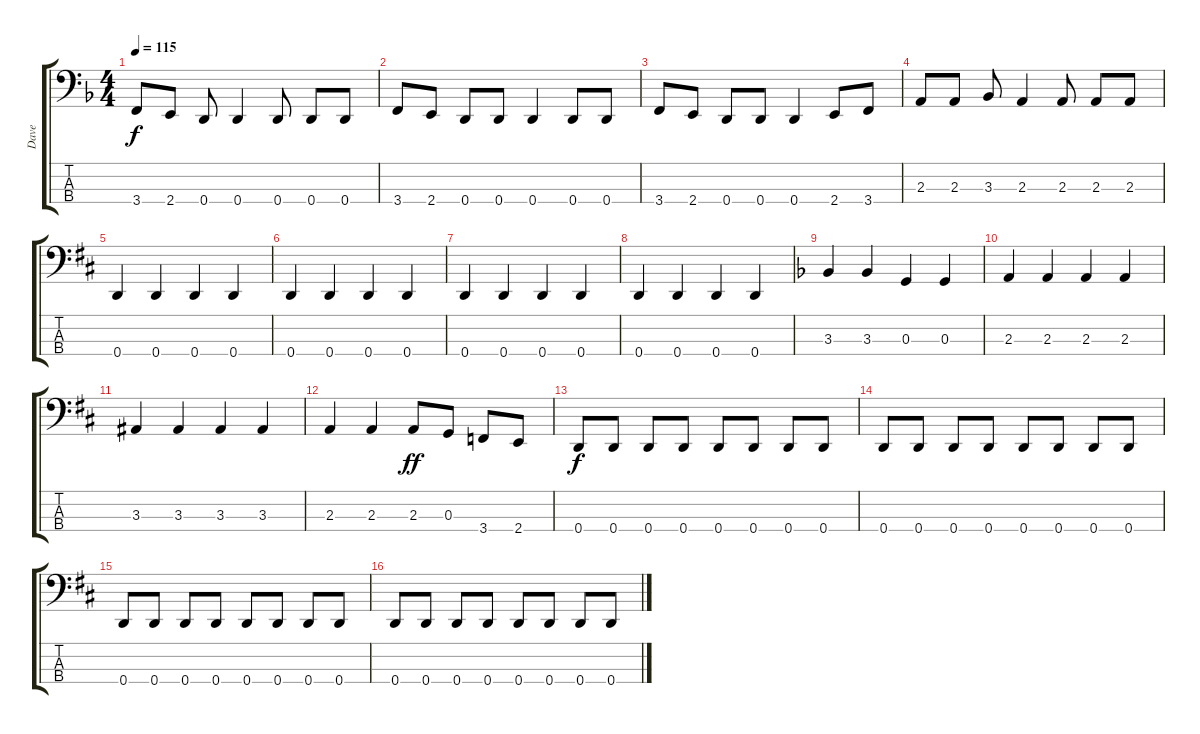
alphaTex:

\track ("Dave" "Dave") {instrument electricbasspick}
\staff {score tabs}
\tuning (F2 C2 G1 D1) {hide}
\ts (4 4)
\tempo 115
\clef f4
\ks dminor
3.4.8{dy f} 2.4.8 0.4.8 0.4.4 0.4.8 0.4.8 0.4.8 |
3.4.8 2.4.8 0.4.8 0.4.8 0.4.4 0.4.8 0.4.8 |
3.4.8 2.4.8 0.4.8 0.4.8 0.4.4 2.4.8 3.4.8 |
2.3.8 2.3.8 3.3.8 2.3.4 2.3.8 2.3.8 2.3.8 |
\ks bminor
0.4.4 0.4.4 0.4.4 0.4.4 |
0.4.4 0.4.4 0.4.4 0.4.4 |
0.4.4 0.4.4 0.4.4 0.4.4 |
0.4.4 0.4.4 0.4.4 0.4.4 |
\ks dminor
3.3.4 3.3.4 0.3.4 0.3.4 |
2.3.4 2.3.4 2.3.4 2.3.4 |
\ks bminor
3.3.4 3.3.4 3.3.4 3.3.4 |
2.3.4 2.3.4 2.3.8{dy ff} 0.3.8 3.4.8 2.4.8 |
0.4.8{dy f} 0.4.8 0.4.8 0.4.8 0.4.8 0.4.8 0.4.8 0.4.8 |
0.4.8 0.4.8 0.4.8 0.4.8 0.4.8 0.4.8 0.4.8 0.4.8 |
0.4.8 0.4.8 0.4.8 0.4.8 0.4.8 0.4.8 0.4.8 0.4.8 |
0.4.8 0.4.8 0.4.8 0.4.8 0.4.8 0.4.8 0.4.8 0.4.8
